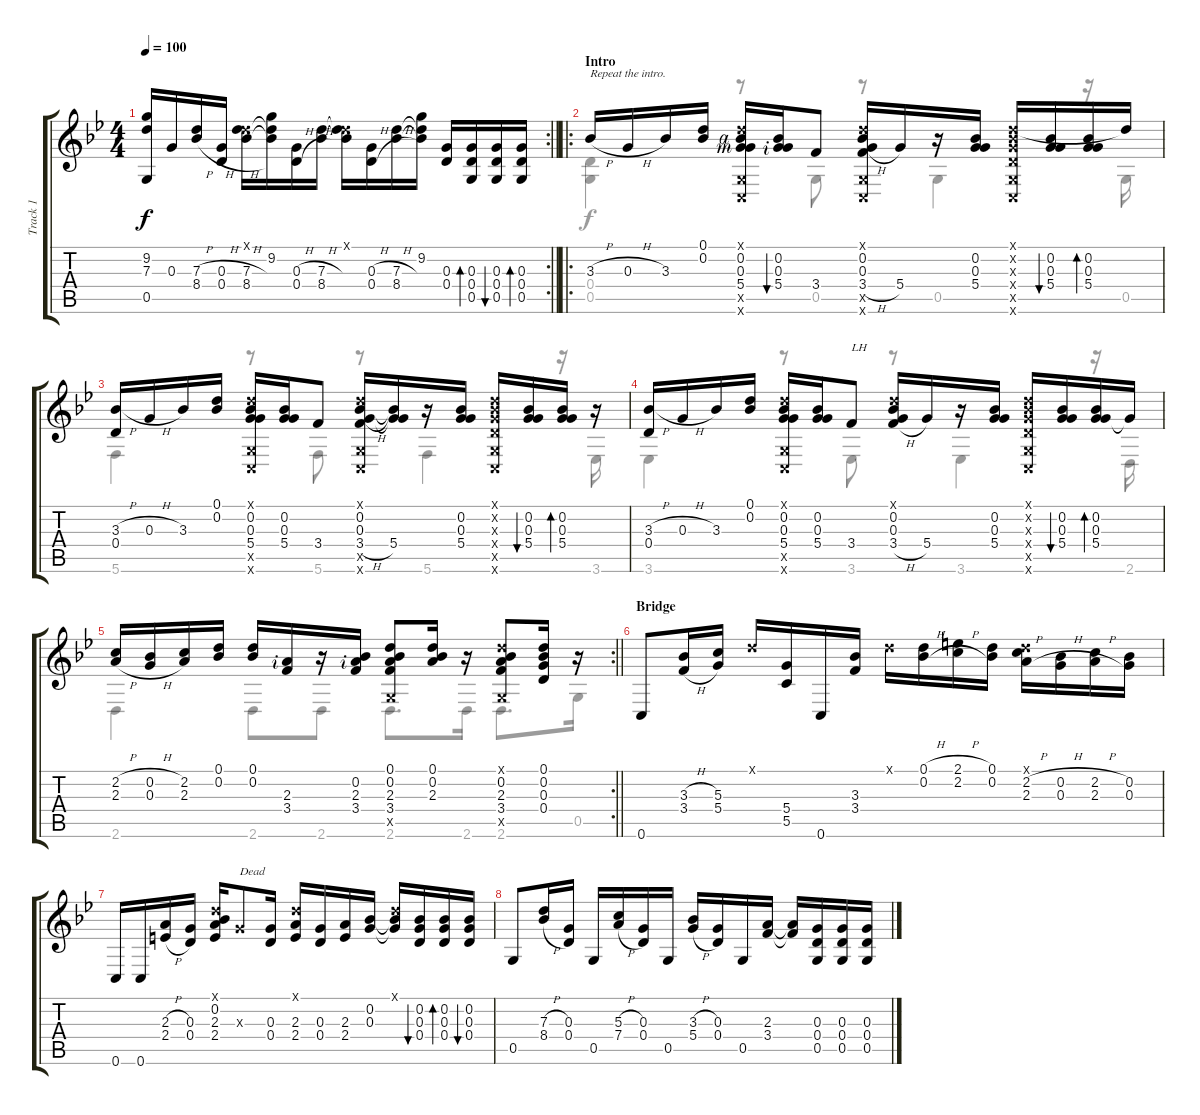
\track ("Track 1" "Track 1") {instrument acousticguitarsteel}
\staff {score tabs}
\tuning (D4 Bb3 G3 D3 G2 C2) {hide}
\voice
\rc 2
\ts (4 4)
\tempo 100
\clef g2
\barLineRight lightlight
\ks bb
(9.2{t} 7.3{t} 0.5).16{dy f} 0.3.16 (7.3{h} 8.4{h}).16 (0.3{h} 0.4{h}).16 (0.1{x} 7.3{h} 8.4{h}).16 (9.2 7.3{t} 8.4{t}).16 (0.3{h} 0.4{h}).16 (7.3{h} 8.4{h}).16 (0.1{x} 7.3{t} 8.4{t}).16 (0.3{h} 0.4{h}).16 (7.3{h} 8.4{h}).16 (9.2 7.3{t} 8.4{t}).16 (0.3 0.4).16 (0.3 0.4 0.5).16{bd 60} (0.3 0.4 0.5).16{bu 60} (0.3 0.4 0.5).16{bd 60} |
\ro
\section ("" "Intro")
3.3{h}.16{txt "Repeat the intro."} 0.3{h}.16 3.3.16 (0.1 0.2).16 (0.1{x} 0.2{rf 4} 0.3{rf 3} 5.4 0.5{x} 0.6{x}).16 (0.2 0.3{rf 2} 5.4).16{bu 30} 3.4.8 (0.1{x} 0.2 0.3 3.4{h} 0.5{x} 0.6{x}).16 5.4.16 r.16 (0.2 0.3 5.4).16 (0.1{x} 0.2{x} 0.3{x} 0.4{x} 0.5{x} 0.6{x}).16 (0.2 0.3 5.4).16{bu 30} (0.2 0.3 5.4).16{bd 30} 0.1{t}.16 |
(3.3{h} 0.4).16 0.3{h}.16 3.3.16 (0.1 0.2).16 (0.1{x} 0.2 0.3 5.4 0.5{x} 0.6{x}).16 (0.2 0.3 5.4).16 3.4.8 (0.1{x} 0.2 0.3 3.4{h} 0.5{x} 0.6{x}).16 (0.2{t} 0.3{t} 5.4).16 r.16 (0.2 0.3 5.4).16 (0.1{x} 0.2{x} 0.3{x} 0.4{x} 0.5{x} 0.6{x}).16 (0.2 0.3 5.4).16{bu 60} (0.2 0.3 5.4).16{bd 60} r.16 |
(3.3{h} 0.4).16 0.3{h}.16 3.3.16 (0.1 0.2).16 (0.1{x} 0.2 0.3 5.4 0.5{x} 0.6{x}).16 (0.2 0.3 5.4).16 3.4.8{txt "LH"} (0.1{x} 0.2 0.3 3.4{h}).16 5.4.16 r.16 (0.2 0.3 5.4).16 (0.1{x} 0.2{x} 0.3{x} 0.4{x} 0.5{x} 0.6{x}).16 (0.2 0.3 5.4).16{bu 30} (0.2 0.3 5.4).16{bd 30} 5.4{t}.16 |
\rc 2
\barLineRight lightlight
(2.2{h} 2.3{h}).16 (0.2{h} 0.3{h}).16 (2.2 2.3).16 (0.1 0.2).16 (0.1 0.2).16 (2.3{rf 2} 3.4).16 r.16 (0.2 2.3{rf 2} 3.4).16 (0.1 0.2 2.3 3.4 0.5{x}).8 (0.1 0.2 2.3).16 r.16 (0.1{x} 0.2 2.3 3.4 0.5{x}).8 (0.1 0.2 0.3 0.4).16 r.16 |
\section ("" "Bridge")
0.6.8 (3.3{h} 3.4{h}).16 (5.3 5.4).16 0.1{x}.16 (5.4 5.5).16 0.6.16 (3.3 3.4).16 0.1{x}.16 (0.1{h} 0.2{h}).16 (2.1{h} 2.2{h}).16 (0.1 0.2).16 (0.1{x} 2.2{h} 2.3{h}).16 (0.2{h} 0.3{h}).16 (2.2{h} 2.3{h}).16 (0.2 0.3).16 |
0.6.16 0.6.16 (2.3{h} 2.4{h}).16 (0.3 0.4).16 (0.1{x} 0.2 2.3 2.4).16 0.3{x}.8{txt "Dead"} (0.3 0.4).16 (0.1{x} 2.3 2.4).16 (0.3 0.4).16 (2.3 2.4).16 (0.2 0.3).16 (0.1{x} 0.2{t} 0.3{t}).16 (0.2 0.3 0.4).16{bu 60} (0.2 0.3 0.4).16{bd 60} (0.2 0.3 0.4).16{bu 60} |
0.5.8 (7.3{h} 8.4{h}).16 (0.3 0.4).16 0.5.16 (5.3{h} 7.4{h}).16 (0.3 0.4).16 0.5.16 (3.3{h} 5.4{h}).16 (0.3 0.4).16 0.5.16 (2.3 3.4).16 (2.3{t} 3.4{t}).16 (0.3 0.4 0.5).16 (0.3 0.4 0.5).16 (0.3 0.4 0.5).16
\voice
\clef g2
\ottava regular
\simile none
\barLineRight lightlight
\ks bb
|
(0.4 0.5).4 r.8 0.5.8 r.8 0.5.4 r.16 0.5.16 |
5.6.4 r.8 5.6.8 r.8 5.6.4 r.16 3.6.16 |
3.6.4 r.8 3.6.8 r.8 3.6.4 r.16 2.6.16 |
\barLineRight lightlight
2.6.4 2.6.8 2.6.8 2.6.8{d} 2.6.16 2.6.8{d} 0.5.16 |
|
|
